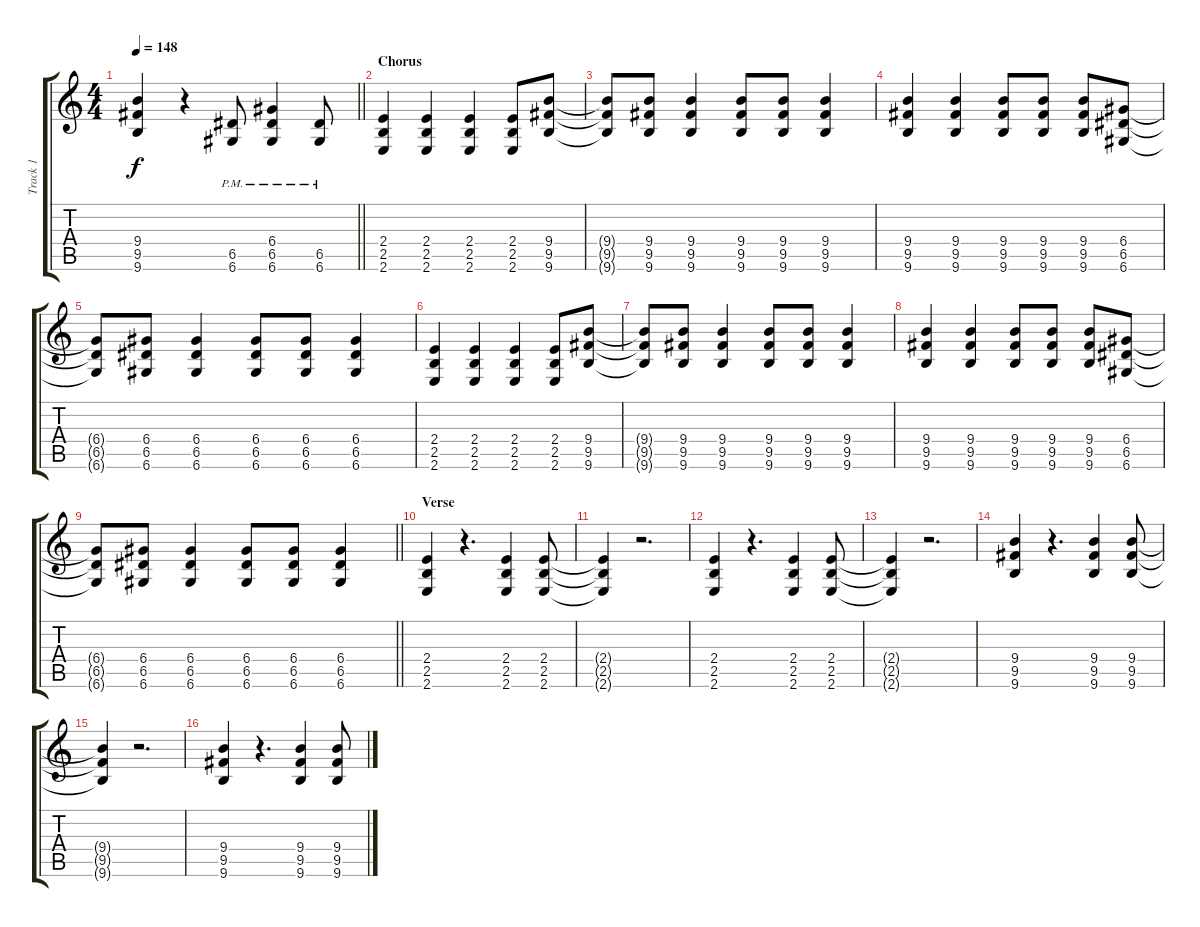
\track ("Track 1" "Track 1") {instrument distortionguitar}
\staff {score tabs}
\tuning (E4 B3 G3 D3 A2 D2) {hide}
\ts (4 4)
\tempo 148
\clef g2
\barLineRight lightlight
\ks c
(9.4{t} 9.5{t} 9.6{t}).4{dy f} r.4 (6.5{pm} 6.6{pm}).8 (6.4{pm} 6.5{pm} 6.6{pm}).4 (6.5{pm} 6.6{pm}).8 |
\section ("" "Chorus")
(2.4 2.5 2.6).4 (2.4 2.5 2.6).4 (2.4 2.5 2.6).4 (2.4 2.5 2.6).8 (9.4 9.5 9.6).8 |
(9.4{t} 9.5{t} 9.6{t}).8 (9.4 9.5 9.6).8 (9.4 9.5 9.6).4 (9.4 9.5 9.6).8 (9.4 9.5 9.6).8 (9.4 9.5 9.6).4 |
(9.4 9.5 9.6).4 (9.4 9.5 9.6).4 (9.4 9.5 9.6).8 (9.4 9.5 9.6).8 (9.4 9.5 9.6).8 (6.4 6.5 6.6).8 |
(6.4{t} 6.5{t} 6.6{t}).8 (6.4 6.5 6.6).8 (6.4 6.5 6.6).4 (6.4 6.5 6.6).8 (6.4 6.5 6.6).8 (6.4 6.5 6.6).4 |
(2.4 2.5 2.6).4 (2.4 2.5 2.6).4 (2.4 2.5 2.6).4 (2.4 2.5 2.6).8 (9.4 9.5 9.6).8 |
(9.4{t} 9.5{t} 9.6{t}).8 (9.4 9.5 9.6).8 (9.4 9.5 9.6).4 (9.4 9.5 9.6).8 (9.4 9.5 9.6).8 (9.4 9.5 9.6).4 |
(9.4 9.5 9.6).4 (9.4 9.5 9.6).4 (9.4 9.5 9.6).8 (9.4 9.5 9.6).8 (9.4 9.5 9.6).8 (6.4 6.5 6.6).8 |
\barLineRight lightlight
(6.4{t} 6.5{t} 6.6{t}).8 (6.4 6.5 6.6).8 (6.4 6.5 6.6).4 (6.4 6.5 6.6).8 (6.4 6.5 6.6).8 (6.4 6.5 6.6).4 |
\section ("" "Verse")
(2.4 2.5 2.6).4 r.4{d} (2.4 2.5 2.6).4 (2.4 2.5 2.6).8 |
(2.4{t} 2.5{t} 2.6{t}).4 r.2{d} |
(2.4 2.5 2.6).4 r.4{d} (2.4 2.5 2.6).4 (2.4 2.5 2.6).8 |
(2.4{t} 2.5{t} 2.6{t}).4 r.2{d} |
(9.4 9.5 9.6).4 r.4{d} (9.4 9.5 9.6).4 (9.4 9.5 9.6).8 |
(9.4{t} 9.5{t} 9.6{t}).4 r.2{d} |
(9.4 9.5 9.6).4 r.4{d} (9.4 9.5 9.6).4 (9.4 9.5 9.6).8
